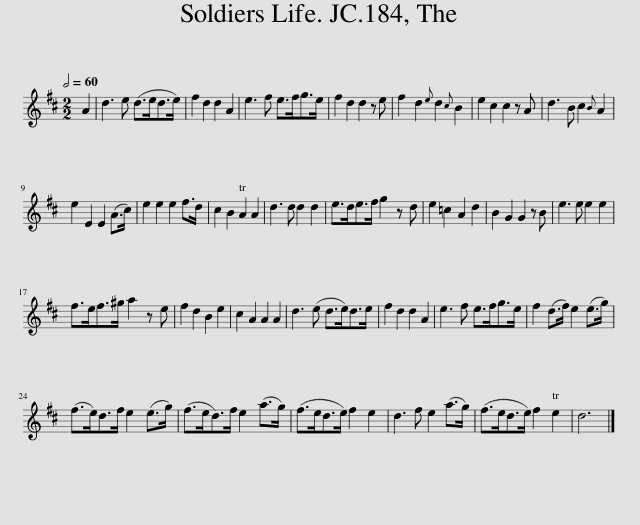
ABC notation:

X:1
L:1/8
Q:1/2=60
M:2/2
I:linebreak $
K:D
V:1 treble
V:1
 A2 | d3 e (d>ed>e) | f2 d2 d2 A2 | e3 f e>fg>e | f2 d2 d2 z e | %5
 f2 d2{e} d2{c} B2 | e2 c2 c2 z A | d3 B c2{B} A2 |$ e2 E2 E2 (A>c) | e2 e2 e2 f>d | %10
 c2 B2 A2 A2 | d3 d d2 d2 | e>de>f g2 z d | e2 =c2 A2 d2 | B2 G2 G2 z B | %15
 e3 e e2 e2 |$ f>ef>^g a2 z e | f2 d2 B2 e2 | c2 A2 A2 A2 | d3 (e d>e)d>e | %20
 f2 d2 d2 A2 | e3 f e>fg>e | f2 (d>f) e2 (e>g) |$ (f>e)d>f e2 (e>g) | (f>ed>)f e2 (a>g) | %25
 (f>ed>e) f2 e2 | d3 f e2 (a>g) | (f>ed>e) f2 e2 | d6 |] %29
